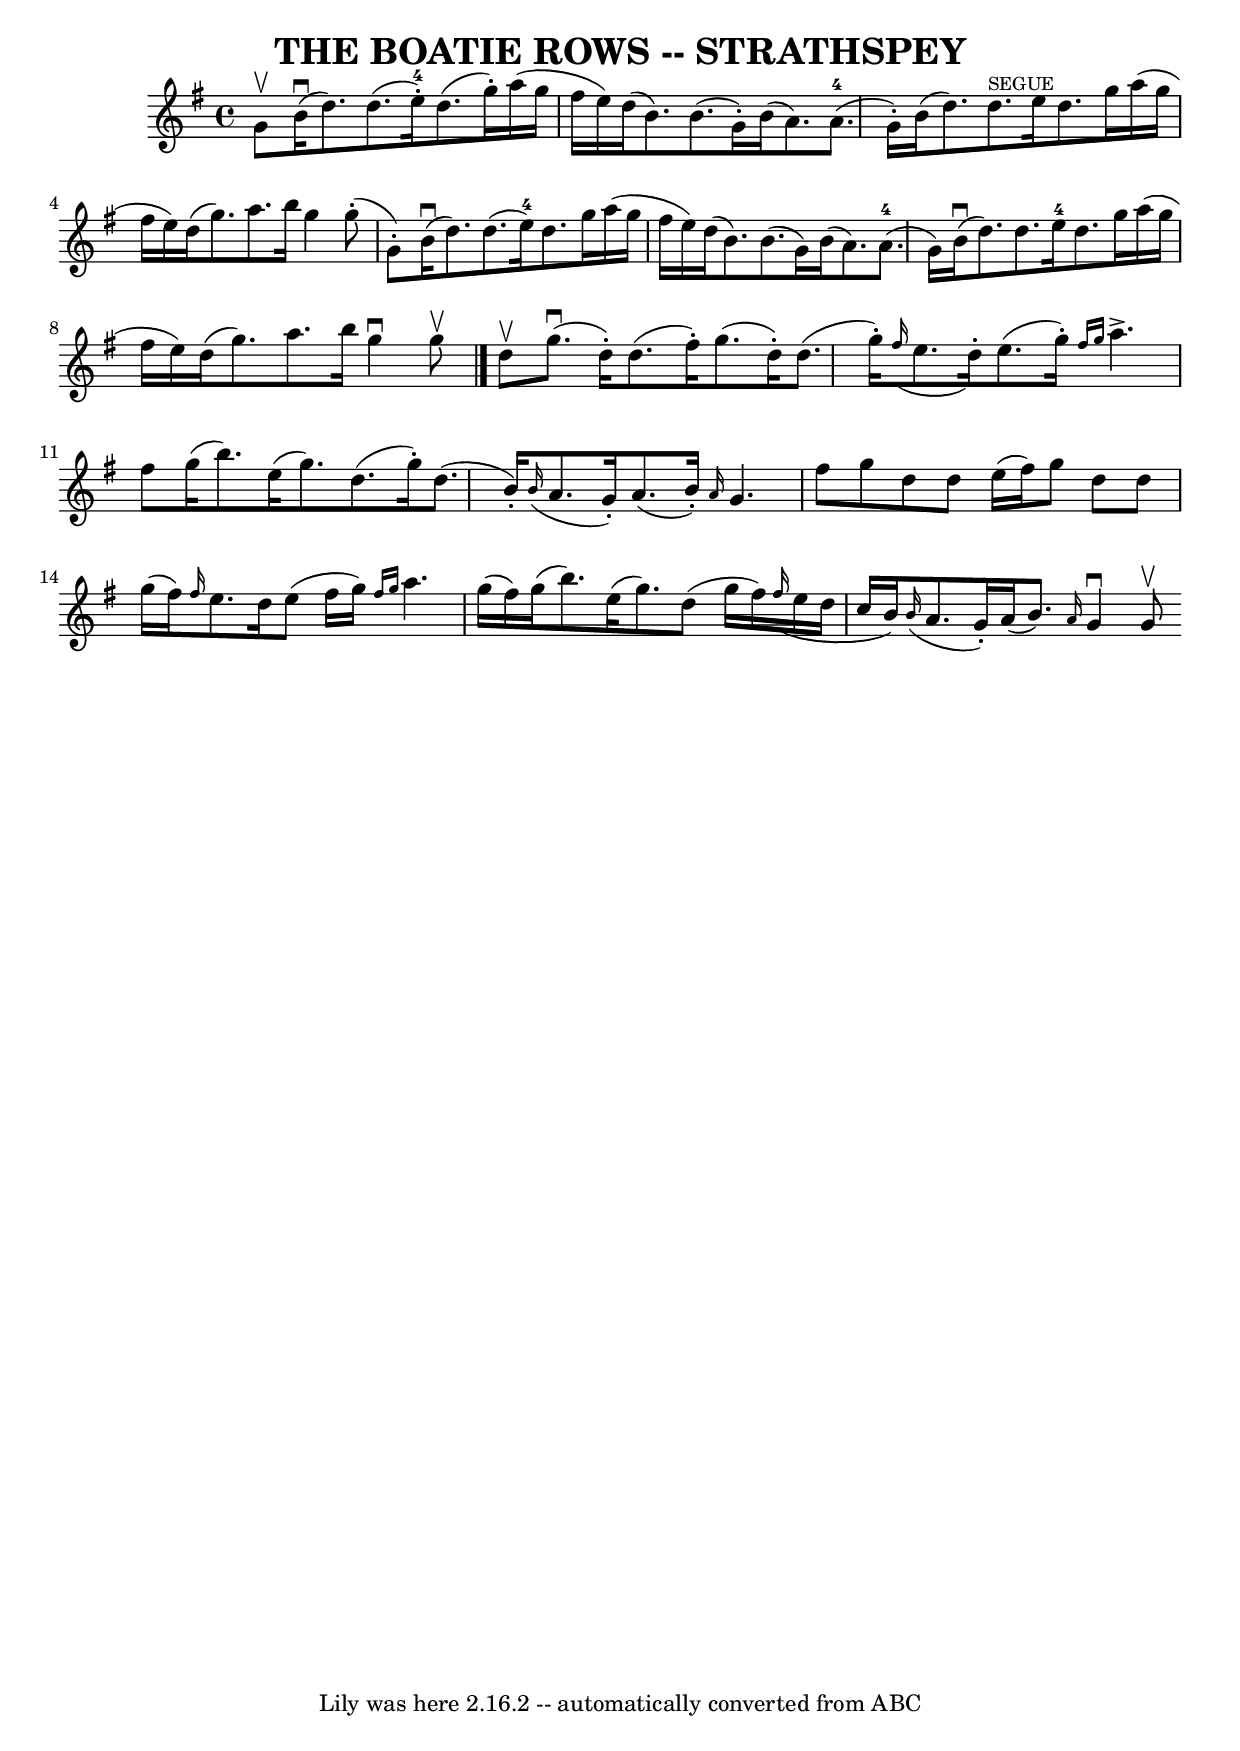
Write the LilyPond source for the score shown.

\version "2.16.2"
\include "Mammoth.ily"
\header {
  %% book = "Ryan's Mammoth Collection of Fiddle Tunes"
 crossRefNumber = "1"
 footnotes = ""
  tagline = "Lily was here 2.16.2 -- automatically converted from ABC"
  title = "THE BOATIE ROWS -- STRATHSPEY"

}
voicedefault =  {


  \override Staff.TimeSignature #'style = #'C
  \time 4/4 
  \key g \major g'8^\upbow        |
 b'16 (^\downbow   
 d''8.) d''8. (e''16-4-.) d''8. (g''16-.) a''16 (g''16 fis''16 e''16)    |
 d''16 (b'8.) b'8. (g'16-.) b'16 (a'8.) a'8.-4(g'16-.)        |
 b'16 (d''8.) d''8.^\segue e''16 d''8. g''16 a''16 (g''16 fis''16 e''16)    |
 d''16 (g''8.) a''8. b''16 g''4 g''8 (-. g'8-.)   | |
 b'16 (^\downbow d''8.) d''8. (e''16-4) d''8. g''16 a''16 (g''16 fis''16 e''16)    |
 d''16 (b'8.) b'8. (g'16) b'16 (a'8.) a'8.-4(g'16)       |
 b'16 (^\downbow d''8.) d''8. e''16-4 d''8. g''16 a''16 (g''16 fis''16 e''16)     |
 d''16 (g''8.) a''8. b''16 g''4^\downbow g''8^\upbow   \bar "|." d''8^\upbow       |
 g''8. (^\downbow d''16-.) d''8. (fis''16-.) g''8. (d''16-.) d''8. (g''16-.)    |
  \grace { fis''16 (
	 } e''8. d''16-.) e''8. (
 g''16-.) \grace { fis''16 g''16   		   } a''4.^\accent fis''8          |
 g''16 (b''8.) e''16 (g''8.) d''8. (g''16-.) d''8. (b'16-.)    |
  \grace { b'16 (
	 } a'8. g'16-.)   
 a'8. (b'16-.) \grace { a'16   			} g'4. fis''8     |
   |
 g''8 d''8 d''8 e''16 (fis''16) g''8 d''8 d''8 g''16 (fis''16)    |
  \grace { fis''16  
	 } e''8. d''16    
 e''8 (fis''16 g''16) \grace { fis''16 g''16   			      } a''4. g''16 (fis''16)        |
 g''16 (b''8.) e''16 (g''8.)   
 d''8 (g''16 fis''16)   \grace { fis''16 (
				} e''16 d''16 c''16 b'16)    |
  \grace { b'16 (
	 } a'8. g'16-.) a'16 (b'8.) \grace { a'16   		} g'4^\downbow g'8^\upbow   \bar " |."   

}

\score{
  <<

    \context Staff="default"
    {
      \voicedefault 
      
    }

  >>
  \layout {
    
  }
  \midi {
  }

}
